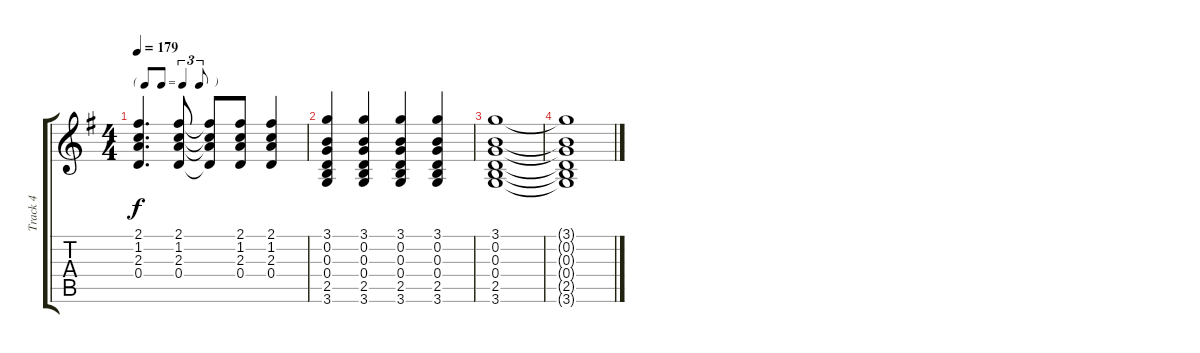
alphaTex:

\track ("Track 4" "Track 4") {instrument acousticguitarsteel}
\staff {score tabs}
\tuning (E4 B3 G3 D3 A2 E2) {hide}
\ts (4 4)
\tf triplet8th
\tempo 179
\clef g2
\ks g
(2.1 1.2 2.3 0.4).4{d dy f} (2.1 1.2 2.3 0.4).8 (2.1{t} 1.2{t} 2.3{t} 0.4{t}).8 (2.1 1.2 2.3 0.4).8 (2.1 1.2 2.3 0.4).4 |
(3.1 0.2 0.3 0.4 2.5 3.6).4 (3.1 0.2 0.3 0.4 2.5 3.6).4 (3.1 0.2 0.3 0.4 2.5 3.6).4 (3.1 0.2 0.3 0.4 2.5 3.6).4 |
(3.1 0.2 0.3 0.4 2.5 3.6).1 |
(3.1{t} 0.2{t} 0.3{t} 0.4{t} 2.5{t} 3.6{t}).1
